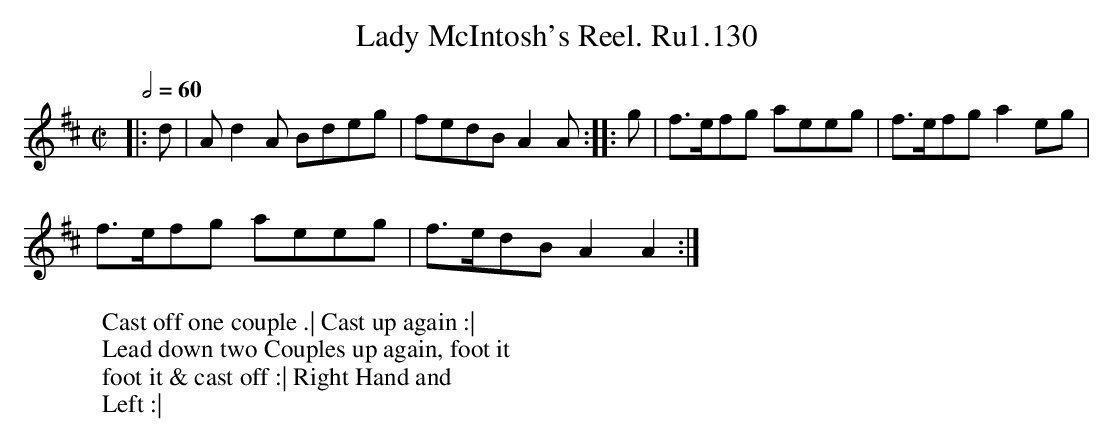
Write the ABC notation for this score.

X:1
T:Lady McIntosh's Reel. Ru1.130
M:C|
L:1/8
W:Cast off one couple .| Cast up again :|
W:Lead down two Couples up again, foot it
W:foot it & cast off :| Right Hand and
W:Left :|
Q:2/4=60
K:D
|:d | Ad2A Bdeg | fedB A2A :: g | f>efg aeeg | f>efg a2eg |
f>efg aeeg | f>edB A2A2 :|
